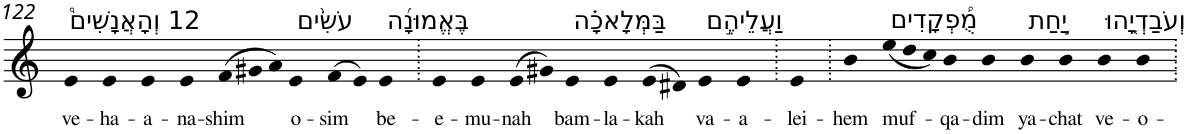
**kern	**text
*part1	*part1
*staff1	*staff1
*I"Piano	*
*I'Pno	*
!!LO:PB:g=z
*clefG2	*
*k[]	*
=122	=122
!LO:TX:a:t=12 וְהָאֲנָשִׁים֩	!
!	!LO:LY:b
4e	ve-
!	!LO:LY:b
4e	-ha-
!	!LO:LY:b
4e	-a-
!	!LO:LY:b
4e	-na-
*Xtuplet	*
!	!LO:LY:b
(>12f	-shim
12g#X	.
12a)	.
!LO:TX:a:t=עֹשִׂ֨ים	!
!	!LO:LY:b
4e	o-
!	!LO:LY:b
(>8f	-sim
8e)	.
!LO:TX:a:t=בֶּאֱמוּנָ֜ה	!
!	!LO:LY:b
4e	be-
=123.	=123.
!	!LO:LY:b
4e	-e-
!	!LO:LY:b
4e	-mu-
!	!LO:LY:b
(>8e	-nah
8g#X)	.
!LO:TX:a:t=בַּמְּלָאכָ֗ה	!
!	!LO:LY:b
4e	bam-
!	!LO:LY:b
4e	-la-
!	!LO:LY:b
(>8e	-kah
8d#X)	.
!LO:TX:a:t=וַעֲלֵיהֶ֣ם	!
!	!LO:LY:b
4e	va-
!	!LO:LY:b
4e	-a-
=124.	=124.
!	!LO:LY:b
4e	-lei-
=125.	=125.
!	!LO:LY:b
4b	-hem
!LO:TX:a:t=מֻ֠פְקָדִים	!
!	!LO:LY:b
(<12ee	muf-
12dd	.
12cc)	.
!	!LO:LY:b
4b	-qa-
!	!LO:LY:b
4b	-dim
!LO:TX:a:t=יַ֣חַת	!
!	!LO:LY:b
4b	ya-
!	!LO:LY:b
4b	-chat
!LO:TX:a:t=וְעֹבַדְיָ֤הוּ	!
!	!LO:LY:b
4b	ve-
!	!LO:LY:b
4b	-o-
=.	=.
*-	*-
